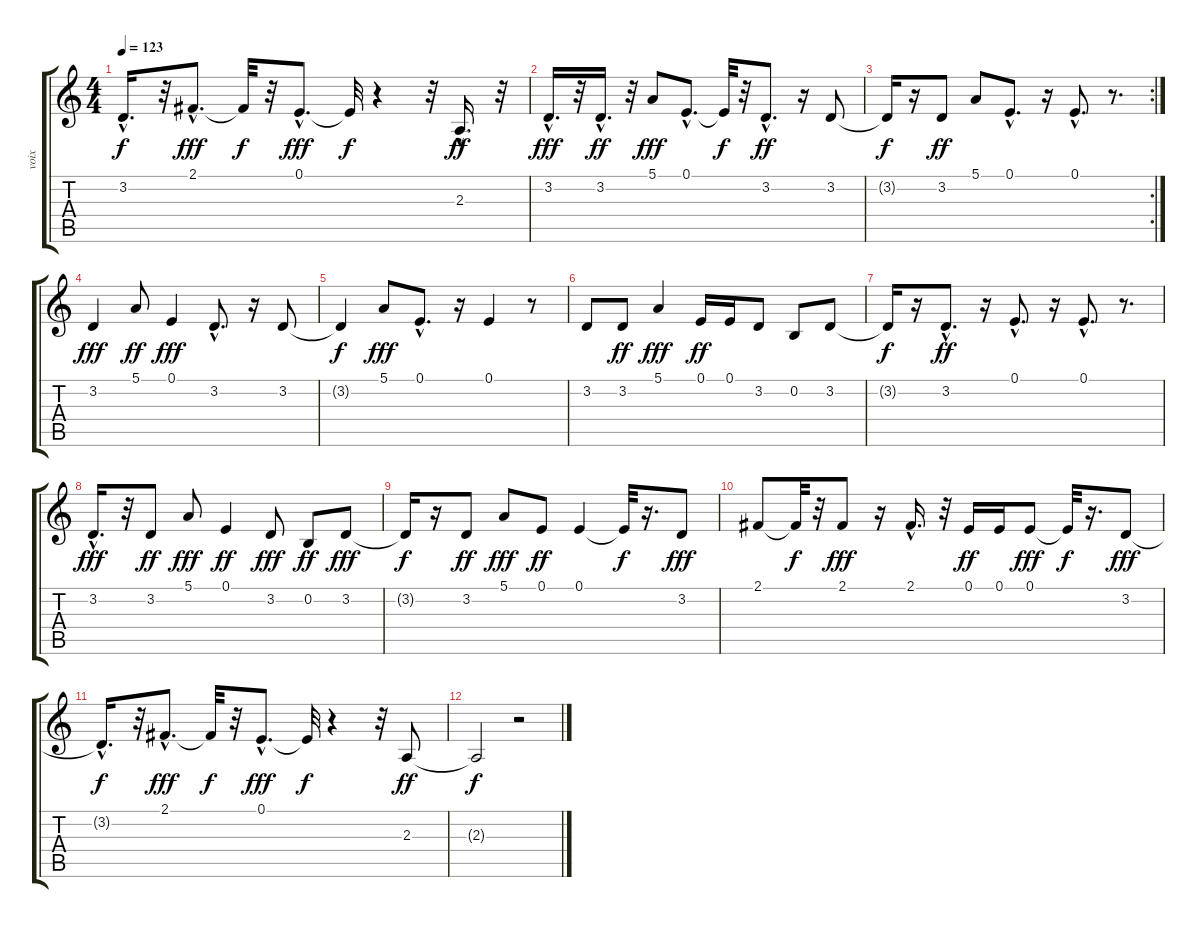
\track ("voix" "voix") {instrument voiceoohs}
\staff {score tabs}
\tuning (E4 B3 G3 D3 A2 E2) {hide}
\ts (4 4)
\tempo 123
\clef g2
\ks c
3.2{hac t}.16{d dy f} r.32 2.1{hac}.8{d dy fff} 2.1{t}.32{dy f} r.32 0.1{hac}.8{d dy fff} 0.1{t}.32{dy f} r.4 r.32 2.3{hac}.16{d dy ff} r.32 |
3.2{hac}.16{d dy fff} r.32 3.2{hac}.16{d dy ff} r.32 5.1.8{dy fff} 0.1{hac}.8{d} 0.1{t}.32{dy f} r.32 3.2{hac}.8{d dy ff} r.16 3.2.8 |
\rc 2
3.2{t}.16{dy f} r.16 3.2.8{dy ff} 5.1.8 0.1{hac}.8{d} r.16 0.1{hac}.8{d} r.8{d} |
3.2.4{dy fff} 5.1.8{dy ff} 0.1.4{dy fff} 3.2{hac}.8{d} r.16 3.2.8 |
3.2{t}.4{dy f} 5.1.8{dy fff} 0.1{hac}.8{d} r.16 0.1.4 r.8 |
3.2.8 3.2.8{dy ff} 5.1.4{dy fff} 0.1.16{dy ff} 0.1.16 3.2.8 0.2.8 3.2.8 |
3.2{t}.16{dy f} r.16 3.2{hac}.8{d dy ff} r.16 0.1{hac}.8{d} r.16 0.1{hac}.8{d} r.8{d} |
3.2{hac}.16{d dy fff} r.32 3.2.8{dy ff} 5.1.8{dy fff} 0.1.4{dy ff} 3.2.8{dy fff} 0.2.8{dy ff} 3.2.8{dy fff} |
3.2{t}.16{dy f} r.16 3.2.8{dy ff} 5.1.8{dy fff} 0.1.8{dy ff} 0.1.4 0.1{t}.32{dy f} r.16{d} 3.2.8{dy fff} |
2.1.8 2.1{t}.32{dy f} r.32 2.1.8{dy fff} r.16 2.1{hac}.16{d} r.32 0.1.16{dy ff} 0.1.16 0.1.8{dy fff} 0.1{t}.32{dy f} r.16{d} 3.2.8{dy fff} |
3.2{hac t}.16{d dy f} r.32 2.1{hac}.8{d dy fff} 2.1{t}.32{dy f} r.32 0.1{hac}.8{d dy fff} 0.1{t}.32{dy f} r.4 r.32 2.3.8{dy ff} |
2.3{t}.2{dy f} r.2
